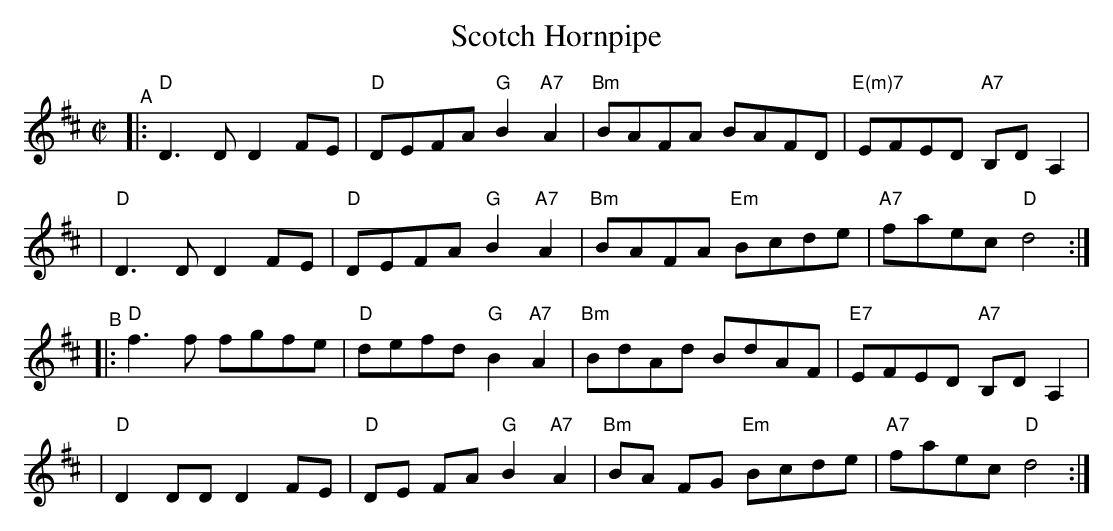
X:1
T: Scotch Hornpipe
M: C|
L: 1/8
K: D
"^A"\
|:"D"D3D D2FE | "D"DEFA "G"B2"A7"A2 | "Bm"BAFA BAFD | "E(m)7"EFED "A7"B,D A,2 |
| "D"D3D D2FE | "D"DEFA "G"B2"A7"A2 | "Bm"BAFA "Em"Bcde | "A7"faec "D"d4 :|
"^B"\
|:"D"f3f fgfe | "D"defd "G"B2"A7"A2 | "Bm"BdAd BdAF | "E7"EFED "A7"B,D A,2 |
| "D"D2 DD D2 FE | "D"DE FA "G"B2 "A7"A2 | "Bm"BA FG "Em"Bcde | "A7"faec "D"d4 :|
